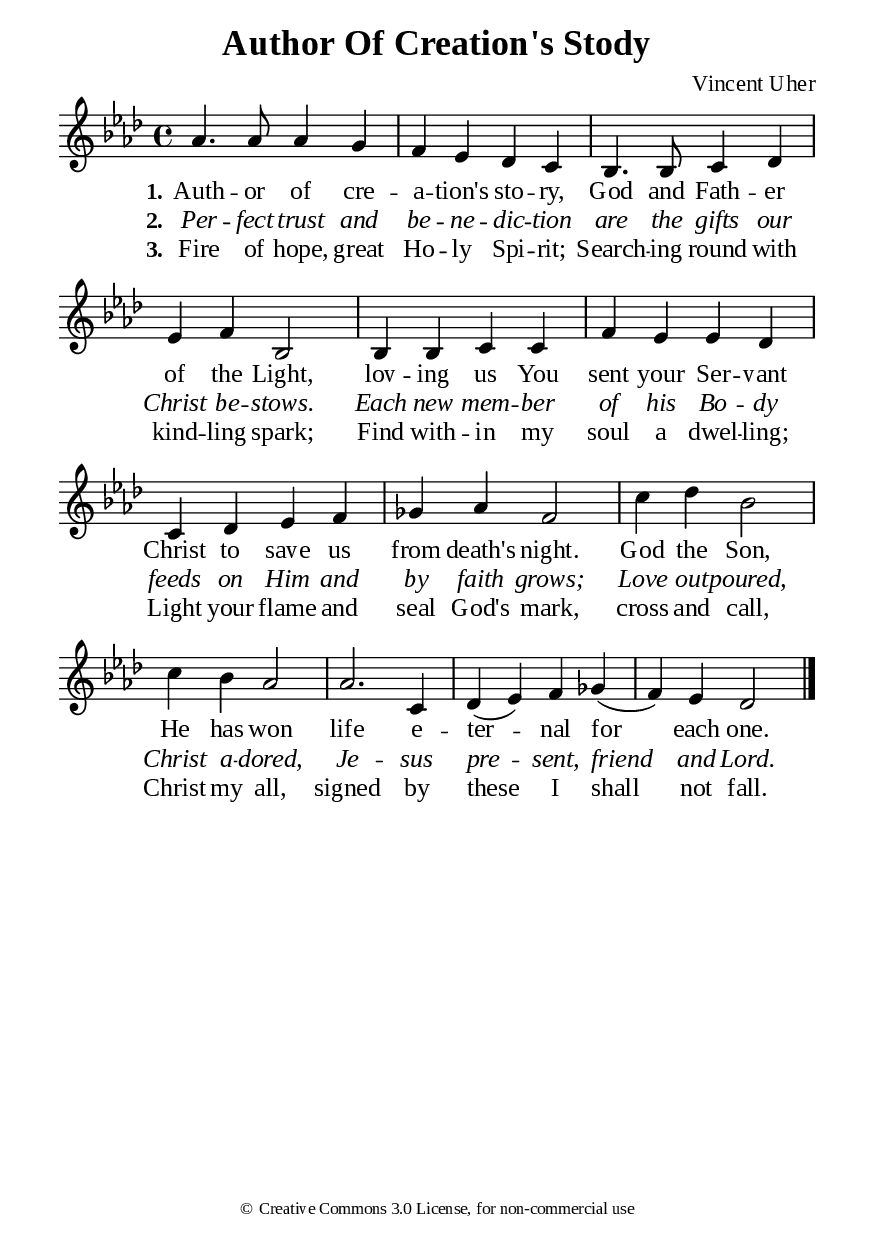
%%%%%%%%%%%%%%%%%%%%%%%%%%%%%
% CONTENTS OF THIS DOCUMENT
% 1. Common settings
% 2. Verse music
% 3. Verse lyrics
% 4. Layout
%%%%%%%%%%%%%%%%%%%%%%%%%%%%%

%%%%%%%%%%%%%%%%%%%%%%%%%%%%%
% 1. Common settings
%%%%%%%%%%%%%%%%%%%%%%%%%%%%%
\version "2.18.2"

\header {
  title = "Author Of Creation's Stody"
  composer = "Vincent Uher"
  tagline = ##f
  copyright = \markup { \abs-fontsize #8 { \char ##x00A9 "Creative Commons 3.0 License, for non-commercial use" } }
}

global= {
  \key f \minor
  \time 4/4
  \override Score.BarNumber.break-visibility = ##(#f #f #f)
}

\paper {
  #(set-paper-size "a5")
  top-margin = 3.2\mm
  bottom-marign = 10\mm
  left-margin = 10\mm
  right-margin = 10\mm
  indent = #0
  #(define fonts
	 (make-pango-font-tree "Liberation Serif"
	 		       "Liberation Serif"
			       "Liberation Serif"
			       (/ 20 20)))
  system-system-spacing = #'((basic-distance . 3) (padding . 3))
}

printItalic = \with {
  \override LyricText.font-shape = #'italic
}

%%%%%%%%%%%%%%%%%%%%%%%%%%%%%
% 2. Verse music
%%%%%%%%%%%%%%%%%%%%%%%%%%%%%
musicVerseSoprano = \relative c'' {
  %{	01	%} aes4. aes8 aes4 g |
  %{	02	%} f ees des c |
  %{	03	%} bes4. bes8 c4 des |
  %{	04	%} ees f bes,2 |
  %{	05	%} bes4 bes c c |
  %{	06	%} f ees ees des |
  %{	07	%} c des ees f |
  %{	08	%} ges aes f2 |
  %{	09	%} c'4 des bes2 |
  %{	10	%} c4 bes4 aes2 |
  %{	11	%} aes2. c,4 |
  %{	12	%} des (ees) f ges ( |
  %{	13	%} f) ees des2 \bar "|."
}

%%%%%%%%%%%%%%%%%%%%%%%%%%%%%
% 3. Verse lyrics
%%%%%%%%%%%%%%%%%%%%%%%%%%%%%
verseOne = \lyricmode {
  \set stanza = #"1."
  Auth -- or of cre -- a -- tion's sto -- ry, God and Fath -- er of the Light,
  lov -- ing us You sent your Ser -- vant Christ to save us from death's night.
  God the Son, He has won life e -- ter -- nal for each one.
}

verseTwo = \lyricmode {
  \set stanza = #"2."
  Per -- fect trust and be -- ne -- dic -- tion are the gifts our Christ be -- stows.
  Each new mem -- ber of his Bo -- dy feeds on Him and by faith grows;
  Love out -- poured, Christ a -- dored, Je -- sus pre -- sent, friend and Lord.
}

verseThree = \lyricmode {
  \set stanza = #"3."
  Fire of hope, great Ho -- ly Spi -- rit; Search -- ing round with kind -- ling spark;
  Find with -- in my soul a dwel -- ling; Light your flame and seal God's mark,
  cross and call, Christ my all, signed by these I shall not fall.
}

%%%%%%%%%%%%%%%%%%%%%%%%%%%%%
% 4. Layout
%%%%%%%%%%%%%%%%%%%%%%%%%%%%%
\score {
    \new ChoirStaff <<
      \new Staff <<
        \clef "treble"
        \new Voice = "sopranos" { \global   \musicVerseSoprano }
      >>
      \new Lyrics \lyricsto sopranos \verseOne
      \new Lyrics \printItalic \lyricsto sopranos \verseTwo
      \new Lyrics \lyricsto sopranos \verseThree
    >>
}
